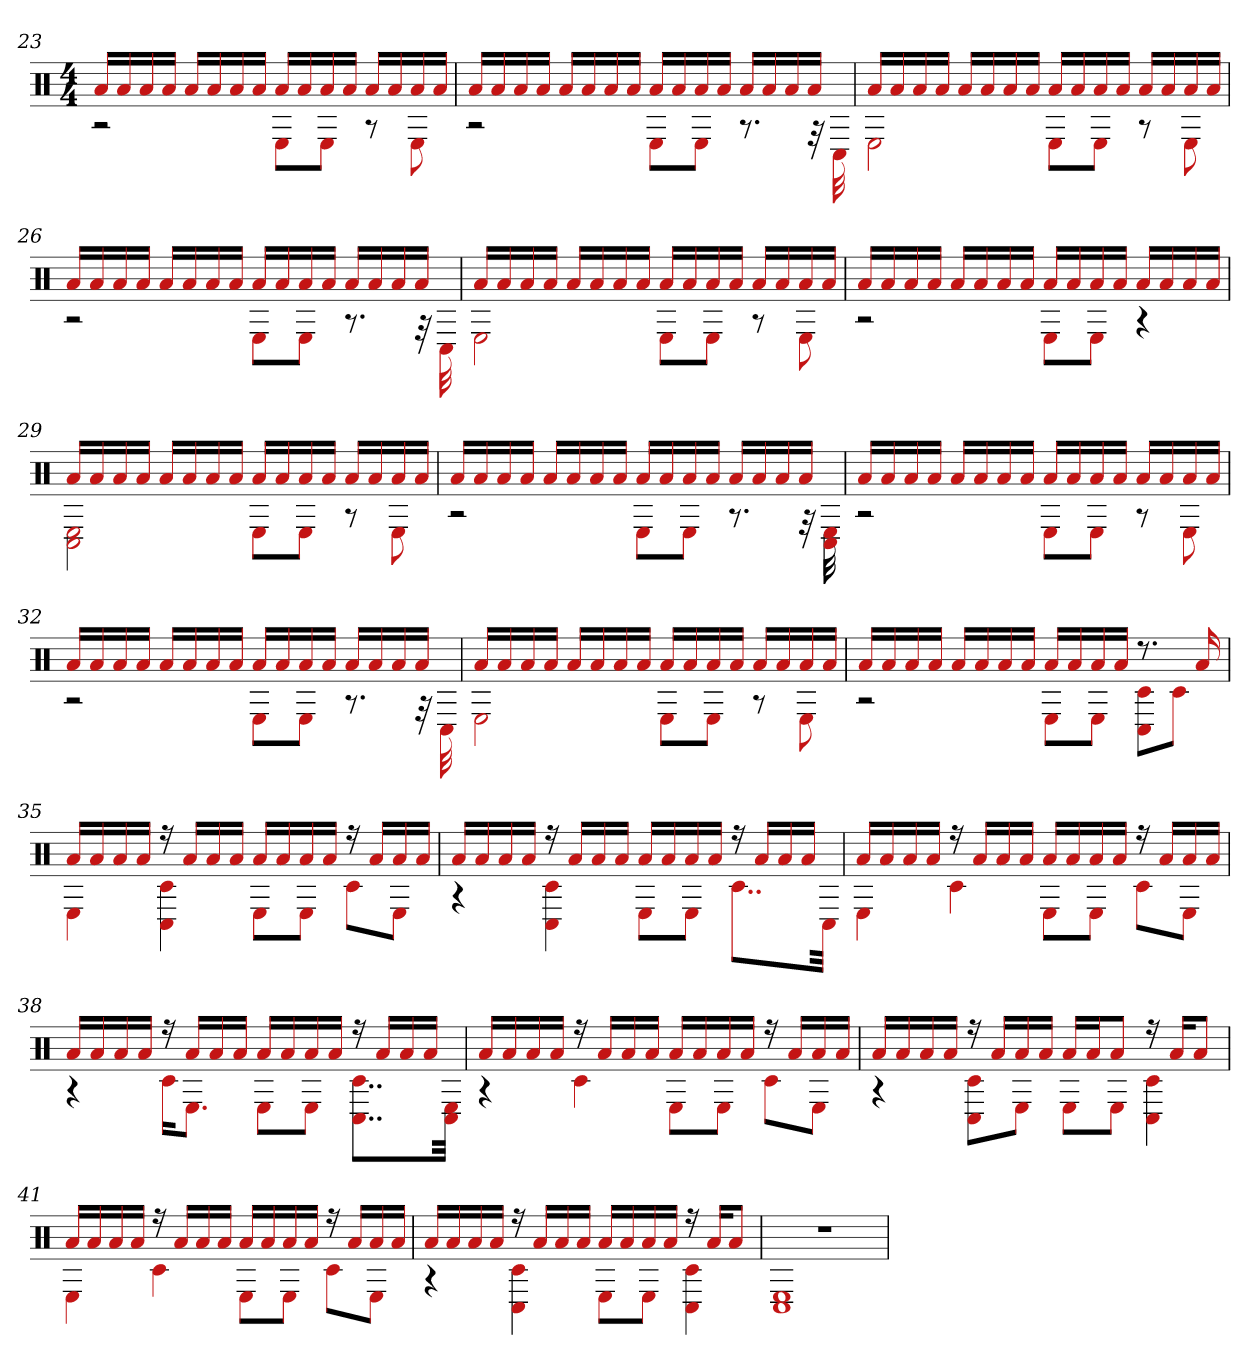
**kern
*part1
*staff1
*clefX
*k[]
*M4/4
=23
*^
16aLL	2r
16a	.
16a	.
16aJJ	.
16aLL	.
16a	.
16a	.
16aJJ	.
16aLL	8EL
16a	.
16a	8EJ
16aJJ	.
16aLL	8r
16a	.
16a	8E
16aJJ	.
=24	=24
16aLL	2r
16a	.
16a	.
16aJJ	.
16aLL	.
16a	.
16a	.
16aJJ	.
16aLL	8EL
16a	.
16a	8EJ
16aJJ	.
16aLL	8.r
16a	.
16a	.
16aJJ	32r
.	32C#
=25	=25
16aLL	2E
16a	.
16a	.
16aJJ	.
16aLL	.
16a	.
16a	.
16aJJ	.
16aLL	8EL
16a	.
16a	8EJ
16aJJ	.
16aLL	8r
16a	.
16a	8E
16aJJ	.
=26	=26
16aLL	2r
16a	.
16a	.
16aJJ	.
16aLL	.
16a	.
16a	.
16aJJ	.
16aLL	8EL
16a	.
16a	8EJ
16aJJ	.
16aLL	8.r
16a	.
16a	.
16aJJ	32r
.	32C#
=27	=27
16aLL	2E
16a	.
16a	.
16aJJ	.
16aLL	.
16a	.
16a	.
16aJJ	.
16aLL	8EL
16a	.
16a	8EJ
16aJJ	.
16aLL	8r
16a	.
16a	8E
16aJJ	.
=28	=28
16aLL	2r
16a	.
16a	.
16aJJ	.
16aLL	.
16a	.
16a	.
16aJJ	.
16aLL	8EL
16a	.
16a	8EJ
16aJJ	.
16aLL	4r
16a	.
16a	.
16aJJ	.
=29	=29
16aLL	2C# 2E
16a	.
16a	.
16aJJ	.
16aLL	.
16a	.
16a	.
16aJJ	.
16aLL	8EL
16a	.
16a	8EJ
16aJJ	.
16aLL	8r
16a	.
16a	8E
16aJJ	.
=30	=30
16aLL	2r
16a	.
16a	.
16aJJ	.
16aLL	.
16a	.
16a	.
16aJJ	.
16aLL	8EL
16a	.
16a	8EJ
16aJJ	.
16aLL	8.r
16a	.
16a	.
16aJJ	32r
.	32C# 32E
=31	=31
16aLL	2r
16a	.
16a	.
16aJJ	.
16aLL	.
16a	.
16a	.
16aJJ	.
16aLL	8EL
16a	.
16a	8EJ
16aJJ	.
16aLL	8r
16a	.
16a	8E
16aJJ	.
=32	=32
16aLL	2r
16a	.
16a	.
16aJJ	.
16aLL	.
16a	.
16a	.
16aJJ	.
16aLL	8EL
16a	.
16a	8EJ
16aJJ	.
16aLL	8.r
16a	.
16a	.
16aJJ	32r
.	32C#
=33	=33
16aLL	2E
16a	.
16a	.
16aJJ	.
16aLL	.
16a	.
16a	.
16aJJ	.
16aLL	8EL
16a	.
16a	8EJ
16aJJ	.
16aLL	8r
16a	.
16a	8E
16aJJ	.
=34	=34
16aLL	2r
16a	.
16a	.
16aJJ	.
16aLL	.
16a	.
16a	.
16aJJ	.
16aLL	8EL
16a	.
16a	8EJ
16aJJ	.
8.r	8C# 8c#L
.	8c#J
16a	.
=35	=35
16aLL	4E
16a	.
16a	.
16aJJ	.
16r	4C# 4c#
16aLL	.
16a	.
16aJJ	.
16aLL	8EL
16a	.
16a	8EJ
16aJJ	.
16r	8c#L
16aLL	.
16a	8EJ
16aJJ	.
=36	=36
16aLL	4r
16a	.
16a	.
16aJJ	.
16r	4C# 4c#
16aLL	.
16a	.
16aJJ	.
16aLL	8EL
16a	.
16a	8EJ
16aJJ	.
16r	8..c#L
16aLL	.
16a	.
16aJJ	.
.	32C#Jkk
=37	=37
16aLL	4E
16a	.
16a	.
16aJJ	.
16r	4c#
16aLL	.
16a	.
16aJJ	.
16aLL	8EL
16a	.
16a	8EJ
16aJJ	.
16r	8c#L
16aLL	.
16a	8EJ
16aJJ	.
=38	=38
16aLL	4r
16a	.
16a	.
16aJJ	.
16r	16c#KL
16aLL	8.EJ
16a	.
16aJJ	.
16aLL	8EL
16a	.
16a	8EJ
16aJJ	.
16r	8..C# 8..c#L
16aLL	.
16a	.
16aJJ	.
.	32C# 32EJkk
=39	=39
16aLL	4r
16a	.
16a	.
16aJJ	.
16r	4c#
16aLL	.
16a	.
16aJJ	.
16aLL	8EL
16a	.
16a	8EJ
16aJJ	.
16r	8c#L
16aLL	.
16a	8EJ
16aJJ	.
=40	=40
16aLL	4r
16a	.
16a	.
16aJJ	.
16r	8C# 8c#L
16aLL	.
16a	8EJ
16aJJ	.
16aLL	8EL
16aJ	.
8aJ	8EJ
16r	4C# 4c#
16aKL	.
8aJ	.
=41	=41
16aLL	4E
16a	.
16a	.
16aJJ	.
16r	4c#
16aLL	.
16a	.
16aJJ	.
16aLL	8EL
16a	.
16a	8EJ
16aJJ	.
16r	8c#L
16aLL	.
16a	8EJ
16aJJ	.
=42	=42
16aLL	4r
16a	.
16a	.
16aJJ	.
16r	4C# 4c#
16aLL	.
16a	.
16aJJ	.
16aLL	8EL
16a	.
16a	8EJ
16aJJ	.
16r	4C# 4c#
16aKL	.
8aJ	.
=43	=43
1r	1C# 1E
*v	*v
=
*-
